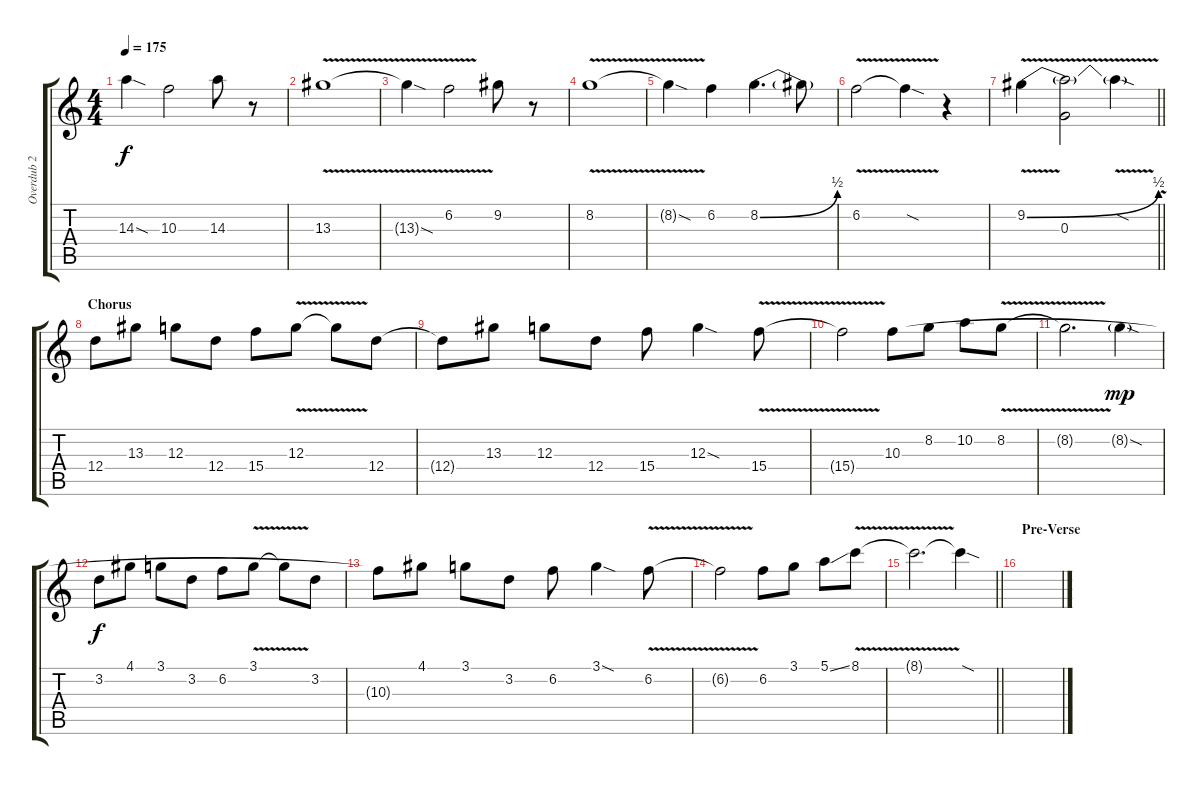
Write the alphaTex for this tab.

\track ("Overdub 2" "Overdub 2") {instrument distortionguitar}
\staff {score tabs}
\tuning (E4 B3 G3 D3 A2 D2) {hide}
\ts (4 4)
\tempo 175
\clef g2
\ks c
14.3{sod t}.4{dy f} 10.3.2 14.3.8 r.8 |
13.3{v}.1 |
13.3{sod t}.4 6.2{v}.2 9.2.8 r.8 |
8.2{v}.1 |
8.2{sod t}.4 6.2.4 8.2{be (bend 0 0 60 2)}.4{d} 8.2{t}.8 |
6.2{v}.2 6.2{sod t}.4 r.4 |
\barLineRight lightlight
9.2{be (bend 0 0 60 2) v}.4 (9.2{t} 0.3).2 9.2{v sod t}.4 |
\section ("" "Chorus")
12.4.8 13.3.8 12.3.8 12.4.8 15.4.8 12.3{v}.8 12.3{t}.8 12.4.8 |
12.4{t}.8 13.3.8 12.3.8 12.4.8 15.4.8 12.3{sod}.4 15.4{v}.8 |
15.4{t}.2 10.3.8 8.2.8 10.2.8 8.2{v}.8 |
8.2{t}.2{d} 8.2{sod g}.4{dy mp} |
3.2.8{dy f} 4.1.8 3.1.8 3.2.8 6.2.8 3.1{v}.8 3.1{t}.8 3.2.8 |
10.3{t}.8 4.1.8 3.1.8 3.2.8 6.2.8 3.1{sod}.4 6.2{v}.8 |
6.2{t}.2 6.2.8 3.1.8 5.1{ss}.8 8.1{v}.8 |
\barLineRight lightlight
8.1{t}.2{d} 8.1{sod t}.4 |
\section ("" "Pre-Verse")
